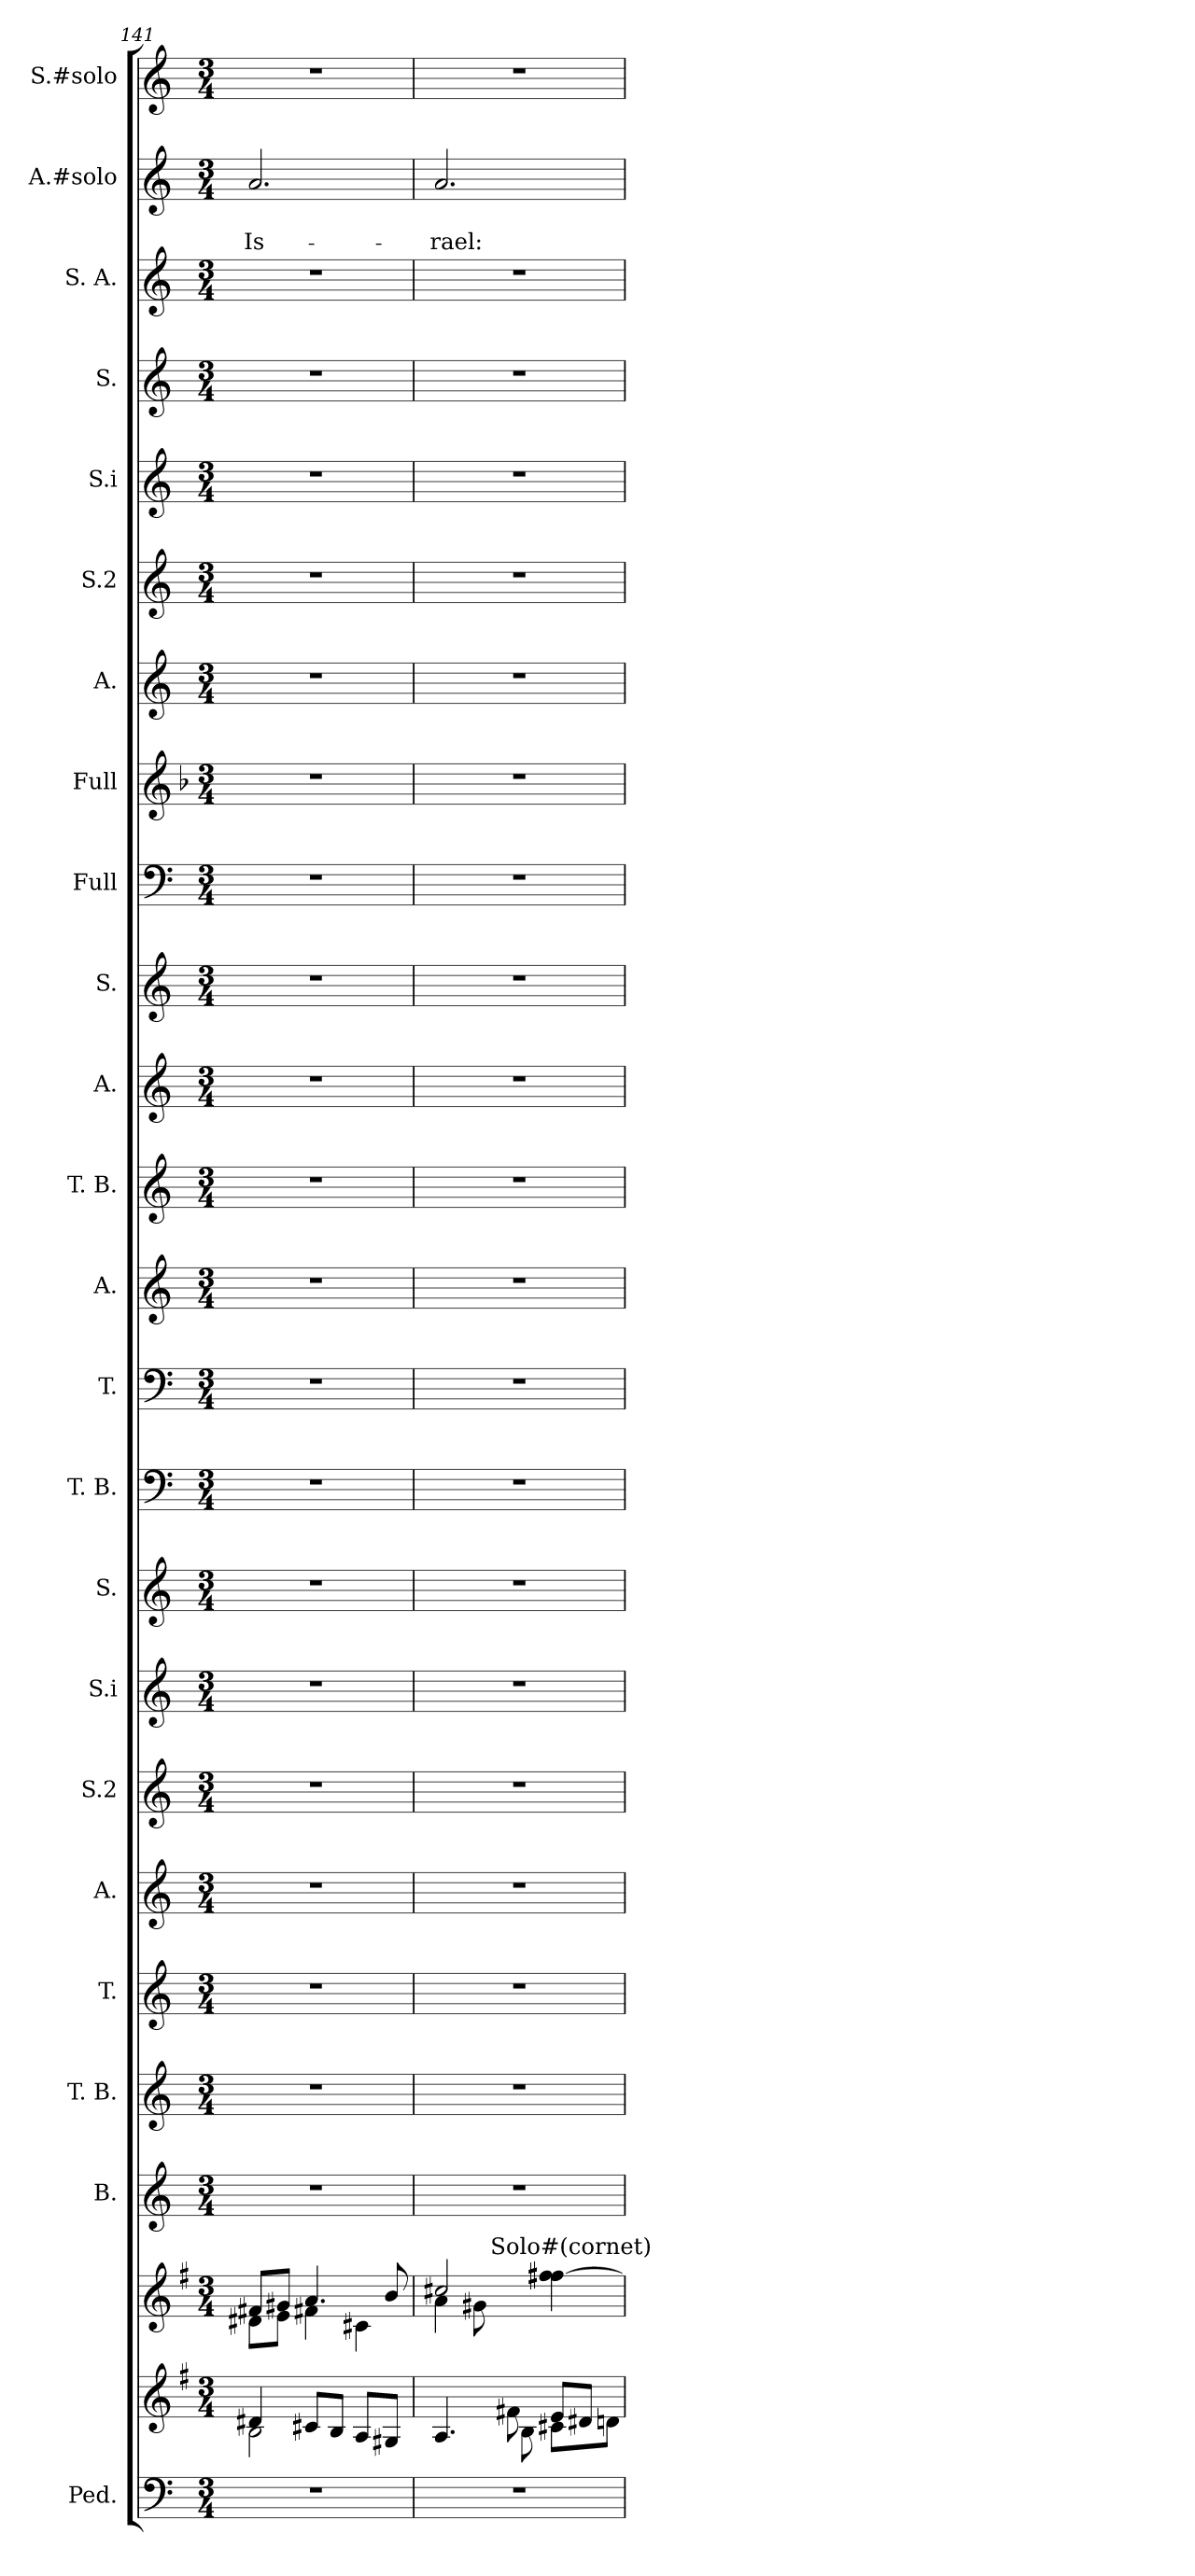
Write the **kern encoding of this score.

**kern	**kern	**kern	**kern	**kern	**kern	**kern	**kern	**kern	**kern	**kern	**kern	**kern	**kern	**kern	**kern	**kern	**kern	**kern	**kern	**kern	**kern	**kern	**kern	**text	**text	**kern
*part25	*part24	*part23	*part22	*part21	*part20	*part19	*part18	*part17	*part16	*part15	*part14	*part13	*part12	*part11	*part10	*part9	*part8	*part7	*part6	*part5	*part4	*part3	*part2	*part2	*part2	*part1
*staff25	*staff24	*staff23	*staff22	*staff21	*staff20	*staff19	*staff18	*staff17	*staff16	*staff15	*staff14	*staff13	*staff12	*staff11	*staff10	*staff9	*staff8	*staff7	*staff6	*staff5	*staff4	*staff3	*staff2	*staff2	*staff2	*staff1
*I"Ped.	*	*	*I"B.	*I"T. B.	*I"T.	*I"A.	*I"S.2	*I"S.i	*I"S.	*I"T. B.	*I"T.	*I"A.	*I"T. B.	*I"A.	*I"S.	*I"Full	*I"Full	*I"A.	*I"S.2	*I"S.i	*I"S.	*I"S. A.	*I"A.#solo	*	*	*I"S.#solo
*I'Ped.	*	*	*	*I'T. B.	*I'T.	*I'A.	*I'S.2	*I'S.i	*I'S.	*I'T. B.	*I'T.	*	*I'T. B.	*I'A.	*I'S.	*	*	*I'A.	*I'S.2	*I'S.i	*I'S.	*I'S. A.	*I'A.#solo	*	*	*I'S.#solo
!!LO:LB:g=z
*clefF4	*clefG2	*clefG2	*clefG2	*clefG2	*clefG2	*clefG2	*clefG2	*clefG2	*clefG2	*clefF4	*clefF4	*clefG2	*clefG2	*clefG2	*clefG2	*clefF4	*clefG2	*clefG2	*clefG2	*clefG2	*clefG2	*clefG2	*clefG2	*	*	*clefG2
*	*	*	*	*	*	*	*	*	*	*	*	*	*	*	*	*	*ITrd3c5	*	*	*	*	*	*	*	*	*
*k[]	*k[f#]	*k[f#]	*k[]	*k[]	*k[]	*k[]	*k[]	*k[]	*k[]	*k[]	*k[]	*k[]	*k[]	*k[]	*k[]	*k[]	*k[]	*k[]	*k[]	*k[]	*k[]	*k[]	*k[]	*	*	*k[]
*C:	*G:	*G:	*C:	*C:	*C:	*C:	*C:	*C:	*C:	*C:	*C:	*C:	*C:	*C:	*C:	*C:	*C:	*C:	*C:	*C:	*C:	*C:	*C:	*	*	*C:
*M3/4	*M3/4	*M3/4	*M3/4	*M3/4	*M3/4	*M3/4	*M3/4	*M3/4	*M3/4	*M3/4	*M3/4	*M3/4	*M3/4	*M3/4	*M3/4	*M3/4	*M3/4	*M3/4	*M3/4	*M3/4	*M3/4	*M3/4	*M3/4	*	*	*M3/4
=141	=141	=141	=141	=141	=141	=141	=141	=141	=141	=141	=141	=141	=141	=141	=141	=141	=141	=141	=141	=141	=141	=141	=141	=141	=141	=141
*	*^	*^	*	*	*	*	*	*	*	*	*	*	*	*	*	*	*	*	*	*	*	*	*	*	*	*
*	*	*^	*	*	*	*	*	*	*	*	*	*	*	*	*	*	*	*	*	*	*	*	*	*	*	*	*	*
!	!	!	!	!	!	!	!	!	!	!	!	!	!	!	!	!	!	!	!	!	!	!	!	!	!	!	!	!LO:LY:b	!
2.r	2B\	4d#X/	4ryy	8f#X/L	8d#\L	2.r	2.r	2.r	2.r	2.r	2.r	2.r	2.r	2.r	2.r	2.r	2.r	2.r	2.r	2.r	2.r	2.r	2.r	2.r	2.r	2.a/	.	Is-	2.r
.	.	.	.	8g#X/J	8e\J	.	.	.	.	.	.	.	.	.	.	.	.	.	.	.	.	.	.	.	.	.	.	.	.
.	.	2ryy	8c#X/L	4.a/	4f#X\	.	.	.	.	.	.	.	.	.	.	.	.	.	.	.	.	.	.	.	.	.	.	.	.
.	.	.	8B/J	.	.	.	.	.	.	.	.	.	.	.	.	.	.	.	.	.	.	.	.	.	.	.	.	.	.
.	4ryy	.	8A/L	.	4c#X\	.	.	.	.	.	.	.	.	.	.	.	.	.	.	.	.	.	.	.	.	.	.	.	.
.	.	.	8G#X/J	8b/	.	.	.	.	.	.	.	.	.	.	.	.	.	.	.	.	.	.	.	.	.	.	.	.	.
=142	=142	=142	=142	=142	=142	=142	=142	=142	=142	=142	=142	=142	=142	=142	=142	=142	=142	=142	=142	=142	=142	=142	=142	=142	=142	=142	=142	=142	=142
!	!	!	!	!	!	!	!	!	!	!	!	!	!	!	!	!	!	!	!	!	!	!	!	!	!	!	!	!LO:LY:b	!
*	*	*	*	*	*^	*	*	*	*	*	*	*	*	*	*	*	*	*	*	*	*	*	*	*	*	*	*	*	*
2.r	4.A/	4.ryy	4.ryy	2cc#X/	4a\	4ryy	2.r	2.r	2.r	2.r	2.r	2.r	2.r	2.r	2.r	2.r	2.r	2.r	2.r	2.r	2.r	2.r	2.r	2.r	2.r	2.r	2.a/	.	-rael:	2.r
.	.	.	.	.	8g#X\	16ryy	.	.	.	.	.	.	.	.	.	.	.	.	.	.	.	.	.	.	.	.	.	.	.	.
!	!	!	!	!	!	!LO:TX:a:t=Solo#(cornet)	!	!	!	!	!	!	!	!	!	!	!	!	!	!	!	!	!	!	!	!	!	!	!	!
.	.	.	.	.	.	4..ryy	.	.	.	.	.	.	.	.	.	.	.	.	.	.	.	.	.	.	.	.	.	.	.	.
.	8ryy	8f#X\	8B\	.	4.ryy	.	.	.	.	.	.	.	.	.	.	.	.	.	.	.	.	.	.	.	.	.	.	.	.	.
.	8e/L	4ryy	8c#X\L	4ff#X\ [>4ff#X\	.	.	.	.	.	.	.	.	.	.	.	.	.	.	.	.	.	.	.	.	.	.	.	.	.	.
.	8d#X/J	.	8dn\J	.	.	.	.	.	.	.	.	.	.	.	.	.	.	.	.	.	.	.	.	.	.	.	.	.	.	.
*	*v	*v	*v	*	*	*	*	*	*	*	*	*	*	*	*	*	*	*	*	*	*	*	*	*	*	*	*	*	*	*
*	*	*v	*v	*v	*	*	*	*	*	*	*	*	*	*	*	*	*	*	*	*	*	*	*	*	*	*	*	*
=	=	=	=	=	=	=	=	=	=	=	=	=	=	=	=	=	=	=	=	=	=	=	=	=	=	=
*-	*-	*-	*-	*-	*-	*-	*-	*-	*-	*-	*-	*-	*-	*-	*-	*-	*-	*-	*-	*-	*-	*-	*-	*-	*-	*-
